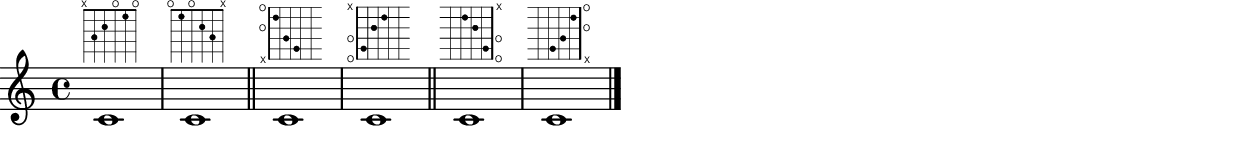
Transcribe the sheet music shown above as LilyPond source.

%% Generated by lilypond-book
%% Options: [exampleindent=10.16\mm,indent=0\mm,line-width=160\mm,paper-height=845.047\pt,paper-width=597.508\pt,papersize='(cons (* 597.508 pt) (* 845.047 pt))]
\include "lilypond-book-preamble.ly"


% ****************************************************************
% Start cut-&-pastable-section
% ****************************************************************

#(ly:set-option 'eps-box-padding 3.000000)



\paper {
  #(set-paper-size '(cons (* 597.508 pt) (* 845.047 pt)))
  indent = 0\mm
  line-width = 160\mm
  % offset the left padding, also add 1mm as lilypond creates cropped
  % images with a little space on the right
  line-width = #(- line-width (* mm  3.000000) (* mm 1))
}

\layout {
  
}




% ****************************************************************
% ly snippet:
% ****************************************************************
\sourcefilename "/lilypond-2.25.21/input/regression/fret-diagrams-left-handed.ly"
\sourcefileline 0
\header {
texidoc = "
Fret-diagrams may be printed left-handed
"
}

\version "2.19.21"

fretTst = {
  %% C major for guitar
  c'1 ^\markup { \fret-diagram "6-x;5-3-3;4-2-2;3-o;2-1;1-o;"}
}

\new Voice {
  \textLengthOn
  \fretTst
  \once \override TextScript.fret-diagram-details.handedness = #LEFT
  \fretTst
  \bar "||"
  \override TextScript.fret-diagram-details.orientation =
    #'landscape
  \fretTst
  \once \override TextScript.fret-diagram-details.handedness = #LEFT
  \fretTst
  \bar "||"
  \override TextScript.fret-diagram-details.orientation =
    #'opposing-landscape
  \fretTst
  \once \override TextScript.fret-diagram-details.handedness = #LEFT
  \fretTst
  \bar "|."
}



% ****************************************************************
% end ly snippet
% ****************************************************************
